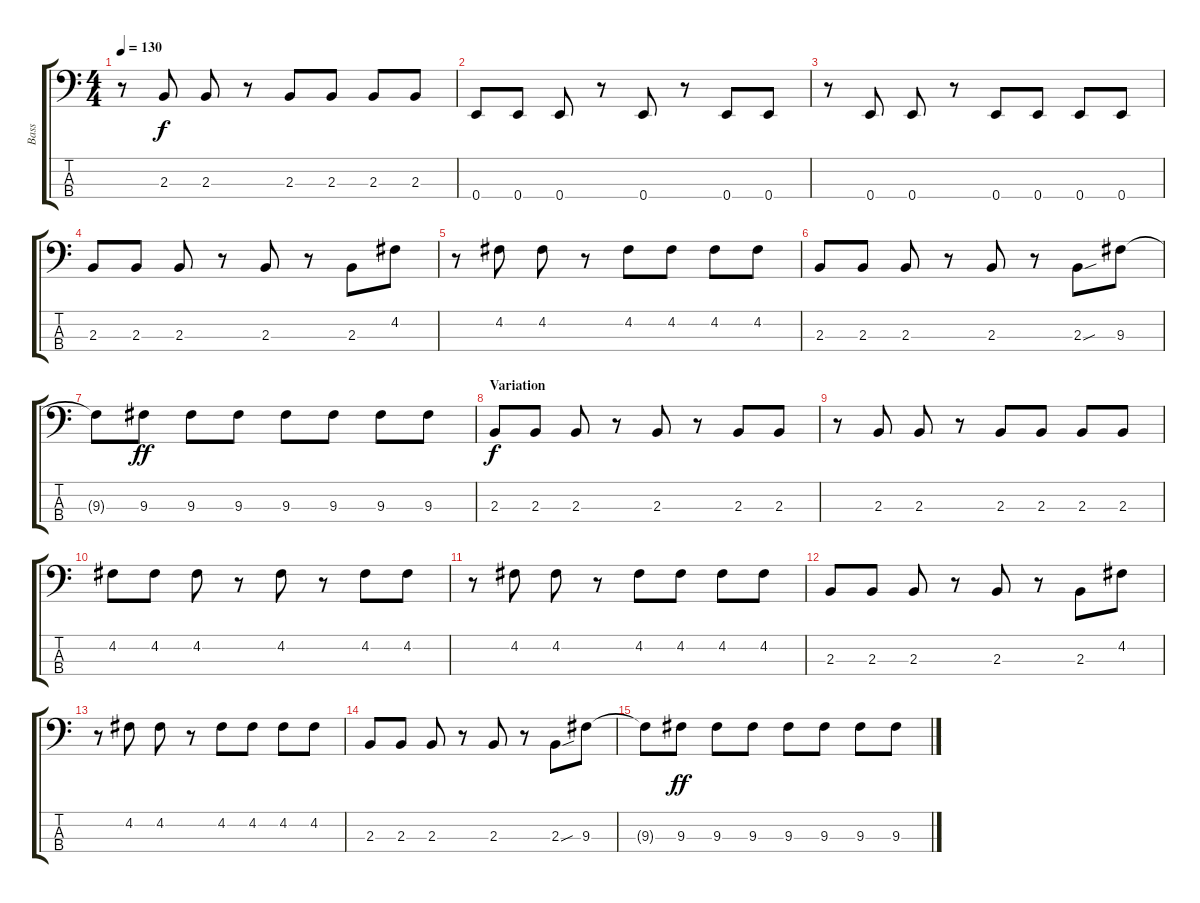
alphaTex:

\track ("Bass" "Bass") {instrument electricbasspick}
\staff {score tabs}
\tuning (G2 D2 A1 E1) {hide}
\ts (4 4)
\tempo 130
\clef f4
\ks c
r.8{dy f} 2.3.8 2.3.8 r.8 2.3.8 2.3.8 2.3.8 2.3.8 |
0.4.8 0.4.8 0.4.8 r.8 0.4.8 r.8 0.4.8 0.4.8 |
r.8 0.4.8 0.4.8 r.8 0.4.8 0.4.8 0.4.8 0.4.8 |
2.3.8 2.3.8 2.3.8 r.8 2.3.8 r.8 2.3.8 4.2.8 |
r.8 4.2.8 4.2.8 r.8 4.2.8 4.2.8 4.2.8 4.2.8 |
2.3.8 2.3.8 2.3.8 r.8 2.3.8 r.8 2.3{sou}.8 9.3.8 |
9.3{t}.8 9.3.8{dy ff} 9.3.8 9.3.8 9.3.8 9.3.8 9.3.8 9.3.8 |
\section ("" "Variation")
2.3.8{dy f} 2.3.8 2.3.8 r.8 2.3.8 r.8 2.3.8 2.3.8 |
r.8 2.3.8 2.3.8 r.8 2.3.8 2.3.8 2.3.8 2.3.8 |
4.2.8 4.2.8 4.2.8 r.8 4.2.8 r.8 4.2.8 4.2.8 |
r.8 4.2.8 4.2.8 r.8 4.2.8 4.2.8 4.2.8 4.2.8 |
2.3.8 2.3.8 2.3.8 r.8 2.3.8 r.8 2.3.8 4.2.8 |
r.8 4.2.8 4.2.8 r.8 4.2.8 4.2.8 4.2.8 4.2.8 |
2.3.8 2.3.8 2.3.8 r.8 2.3.8 r.8 2.3{sou}.8 9.3.8 |
9.3{t}.8 9.3.8{dy ff} 9.3.8 9.3.8 9.3.8 9.3.8 9.3.8 9.3.8
